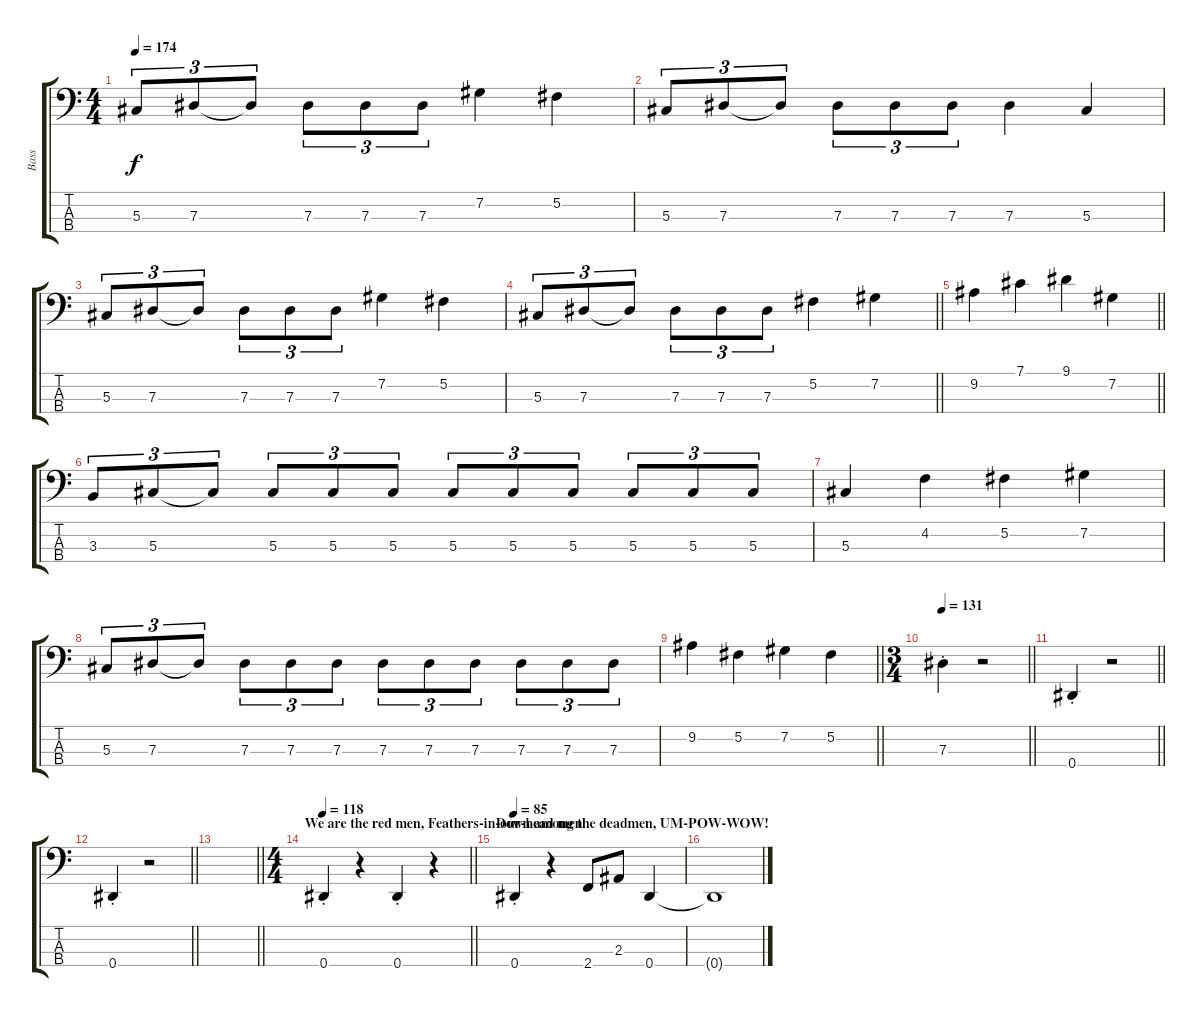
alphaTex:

\track ("Bass" "Bass") {instrument electricbassfinger}
\staff {score tabs}
\tuning (Gb2 Db2 Ab1 Eb1) {hide}
\ts (4 4)
\tempo 174
\clef f4
\ks c
5.3.8{tu (3 2) dy f} 7.3.8{tu (3 2)} 7.3{t}.8{tu (3 2)} 7.3.8{tu (3 2)} 7.3.8{tu (3 2)} 7.3.8{tu (3 2)} 7.2.4 5.2.4 |
5.3.8{tu (3 2)} 7.3.8{tu (3 2)} 7.3{t}.8{tu (3 2)} 7.3.8{tu (3 2)} 7.3.8{tu (3 2)} 7.3.8{tu (3 2)} 7.3.4 5.3.4 |
5.3.8{tu (3 2)} 7.3.8{tu (3 2)} 7.3{t}.8{tu (3 2)} 7.3.8{tu (3 2)} 7.3.8{tu (3 2)} 7.3.8{tu (3 2)} 7.2.4 5.2.4 |
\barLineRight lightlight
5.3.8{tu (3 2)} 7.3.8{tu (3 2)} 7.3{t}.8{tu (3 2)} 7.3.8{tu (3 2)} 7.3.8{tu (3 2)} 7.3.8{tu (3 2)} 5.2.4 7.2.4 |
\barLineRight lightlight
9.2.4 7.1.4 9.1.4 7.2.4 |
3.3.8{tu (3 2)} 5.3.8{tu (3 2)} 5.3{t}.8{tu (3 2)} 5.3.8{tu (3 2)} 5.3.8{tu (3 2)} 5.3.8{tu (3 2)} 5.3.8{tu (3 2)} 5.3.8{tu (3 2)} 5.3.8{tu (3 2)} 5.3.8{tu (3 2)} 5.3.8{tu (3 2)} 5.3.8{tu (3 2)} |
5.3.4 4.2.4 5.2.4 7.2.4 |
5.3.8{tu (3 2)} 7.3.8{tu (3 2)} 7.3{t}.8{tu (3 2)} 7.3.8{tu (3 2)} 7.3.8{tu (3 2)} 7.3.8{tu (3 2)} 7.3.8{tu (3 2)} 7.3.8{tu (3 2)} 7.3.8{tu (3 2)} 7.3.8{tu (3 2)} 7.3.8{tu (3 2)} 7.3.8{tu (3 2)} |
\barLineRight lightlight
9.2.4 5.2.4 7.2.4 5.2.4 |
\ts (3 4)
\tempo 131
\barLineRight lightlight
7.3{st}.4 r.2 |
\barLineRight lightlight
0.4{st}.4 r.2 |
\barLineRight lightlight
0.4{st}.4 r.2 |
\barLineRight lightlight
|
\ts (4 4)
\section ("" "We are the red men, Feathers-in-our-head men ")
\tempo 118
\barLineRight lightlight
0.4{st}.4 r.4 0.4{st}.4 r.4 |
\section ("" "Down among the deadmen, UM-POW-WOW! ")
\tempo 85
0.4{st}.4 r.4 2.4.8 2.3.8 0.4.4 |
0.4{t}.1
